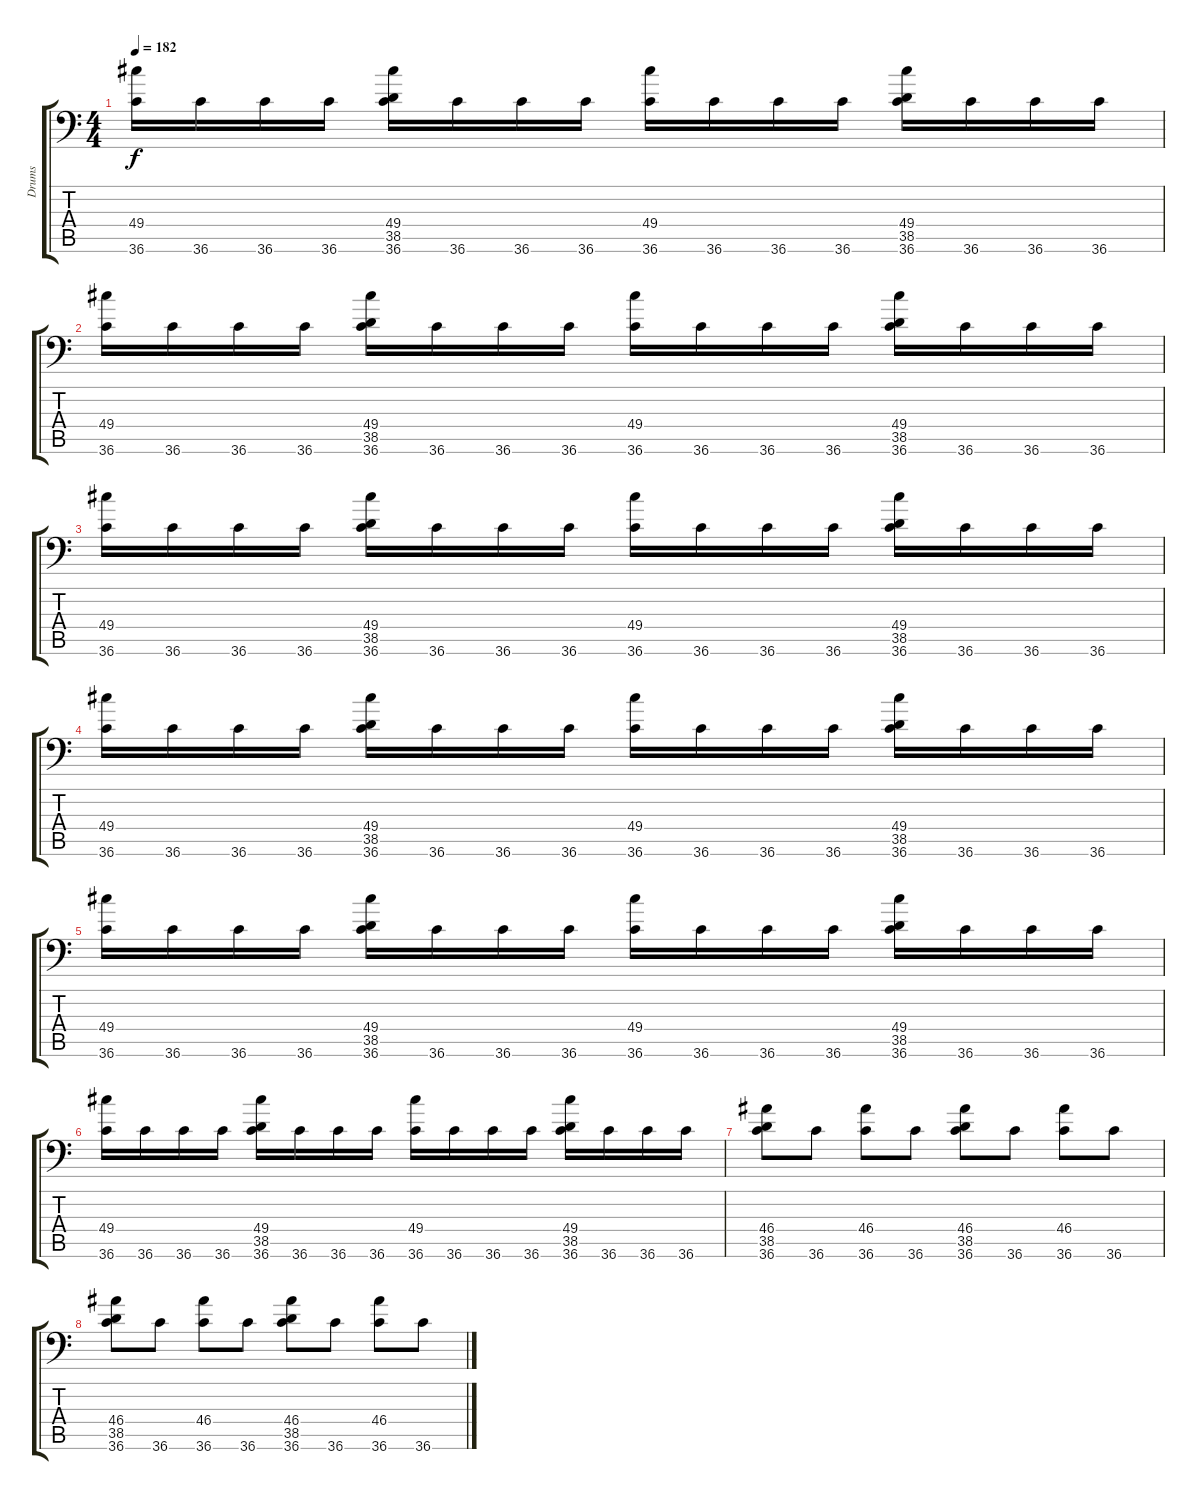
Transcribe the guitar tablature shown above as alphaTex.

\track ("Drums" "Drums") {instrument acousticgrandpiano}
\staff {score tabs}
\tuning (C-1 C-1 C-1 C-1 C-1 C-1) {hide}
\ts (4 4)
\tempo 182
\clef f4
\ks c
(49.4 36.6).16{dy f} 36.6.16 36.6.16 36.6.16 (49.4 38.5 36.6).16 36.6.16 36.6.16 36.6.16 (49.4 36.6).16 36.6.16 36.6.16 36.6.16 (49.4 38.5 36.6).16 36.6.16 36.6.16 36.6.16 |
(49.4 36.6).16 36.6.16 36.6.16 36.6.16 (49.4 38.5 36.6).16 36.6.16 36.6.16 36.6.16 (49.4 36.6).16 36.6.16 36.6.16 36.6.16 (49.4 38.5 36.6).16 36.6.16 36.6.16 36.6.16 |
(49.4 36.6).16 36.6.16 36.6.16 36.6.16 (49.4 38.5 36.6).16 36.6.16 36.6.16 36.6.16 (49.4 36.6).16 36.6.16 36.6.16 36.6.16 (49.4 38.5 36.6).16 36.6.16 36.6.16 36.6.16 |
(49.4 36.6).16 36.6.16 36.6.16 36.6.16 (49.4 38.5 36.6).16 36.6.16 36.6.16 36.6.16 (49.4 36.6).16 36.6.16 36.6.16 36.6.16 (49.4 38.5 36.6).16 36.6.16 36.6.16 36.6.16 |
(49.4 36.6).16 36.6.16 36.6.16 36.6.16 (49.4 38.5 36.6).16 36.6.16 36.6.16 36.6.16 (49.4 36.6).16 36.6.16 36.6.16 36.6.16 (49.4 38.5 36.6).16 36.6.16 36.6.16 36.6.16 |
(49.4 36.6).16 36.6.16 36.6.16 36.6.16 (49.4 38.5 36.6).16 36.6.16 36.6.16 36.6.16 (49.4 36.6).16 36.6.16 36.6.16 36.6.16 (49.4 38.5 36.6).16 36.6.16 36.6.16 36.6.16 |
(46.4 38.5 36.6).8 36.6.8 (46.4 36.6).8 36.6.8 (46.4 38.5 36.6).8 36.6.8 (46.4 36.6).8 36.6.8 |
(46.4 38.5 36.6).8 36.6.8 (46.4 36.6).8 36.6.8 (46.4 38.5 36.6).8 36.6.8 (46.4 36.6).8 36.6.8
